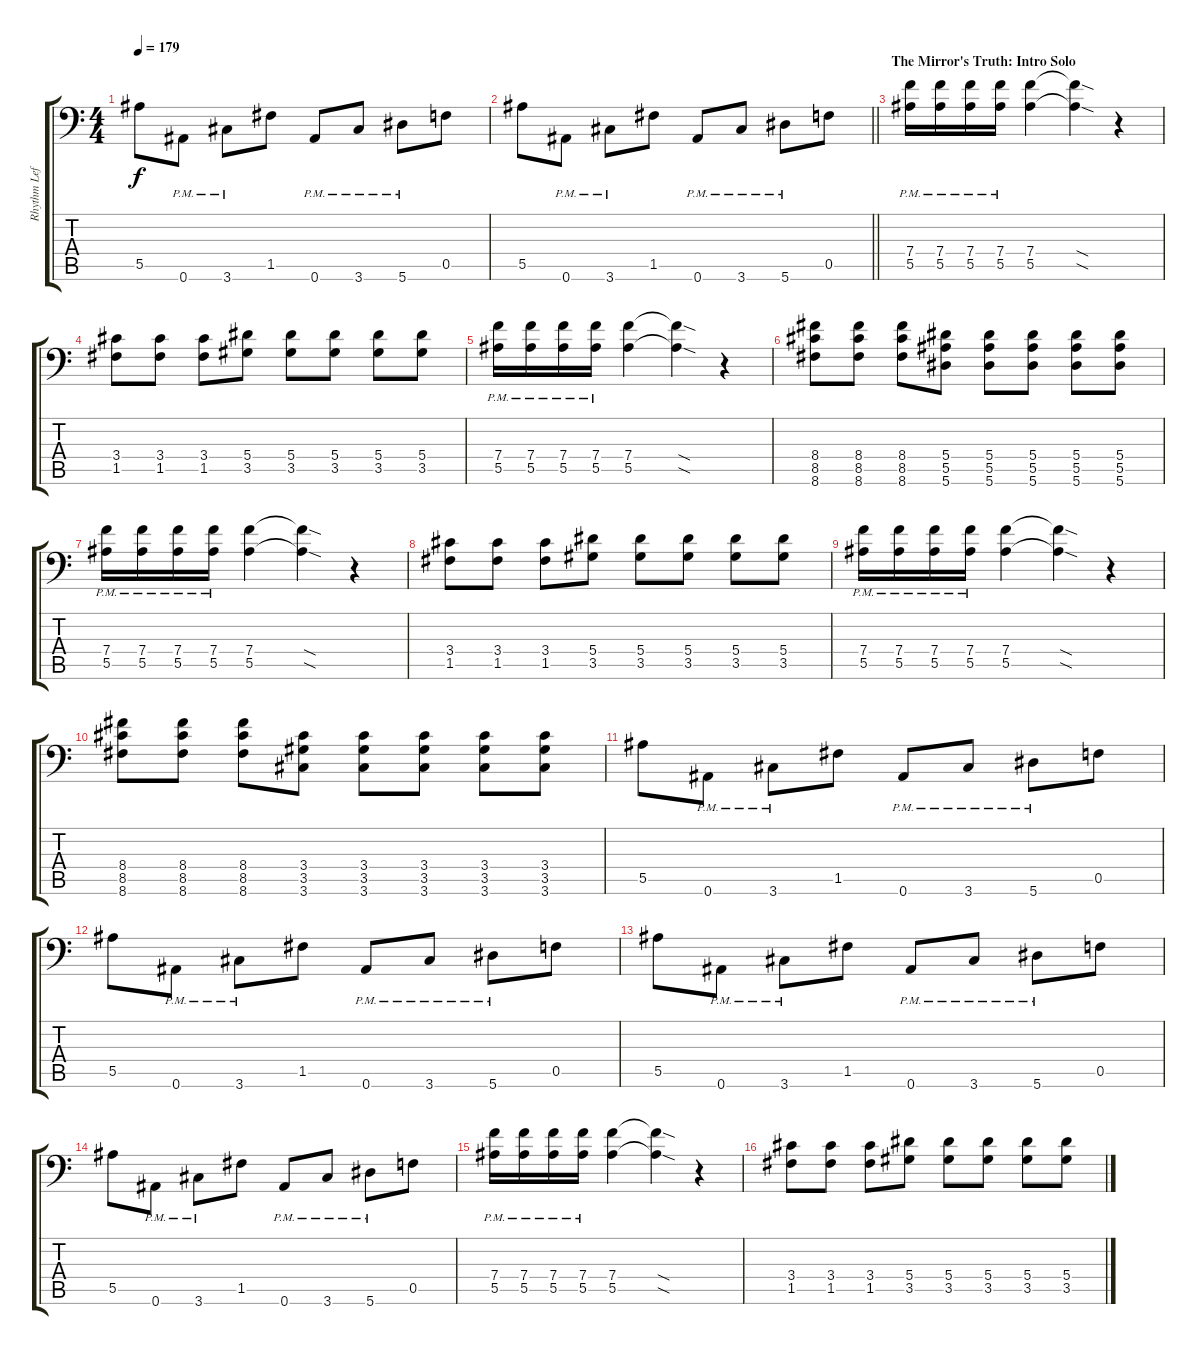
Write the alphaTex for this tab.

\track ("Rhythm Left" "Rhythm Lef") {instrument distortionguitar}
\staff {score tabs}
\tuning (C4 G3 Eb3 Bb2 F2 Bb1) {hide}
\ts (4 4)
\tempo 179
\clef f4
\ks c
5.5.8{dy f} 0.6{pm}.8 3.6{pm}.8 1.5.8 0.6{pm}.8 3.6{pm}.8 5.6{pm}.8 0.5.8 |
\barLineRight lightlight
5.5.8 0.6{pm}.8 3.6{pm}.8 1.5.8 0.6{pm}.8 3.6{pm}.8 5.6{pm}.8 0.5.8 |
\section ("" "The Mirror's Truth: Intro Solo")
(7.4{pm} 5.5{pm}).16 (7.4{pm} 5.5{pm}).16 (7.4{pm} 5.5{pm}).16 (7.4{pm} 5.5{pm}).16 (7.4 5.5).4 (7.4{sod t} 5.5{sod t}).4 r.4 |
(3.4 1.5).8 (3.4 1.5).8 (3.4 1.5).8 (5.4 3.5).8 (5.4 3.5).8 (5.4 3.5).8 (5.4 3.5).8 (5.4 3.5).8 |
(7.4{pm} 5.5{pm}).16 (7.4{pm} 5.5{pm}).16 (7.4{pm} 5.5{pm}).16 (7.4{pm} 5.5{pm}).16 (7.4 5.5).4 (7.4{sod t} 5.5{sod t}).4 r.4 |
(8.4 8.5 8.6).8 (8.4 8.5 8.6).8 (8.4 8.5 8.6).8 (5.4 5.5 5.6).8 (5.4 5.5 5.6).8 (5.4 5.5 5.6).8 (5.4 5.5 5.6).8 (5.4 5.5 5.6).8 |
(7.4{pm} 5.5{pm}).16 (7.4{pm} 5.5{pm}).16 (7.4{pm} 5.5{pm}).16 (7.4{pm} 5.5{pm}).16 (7.4 5.5).4 (7.4{sod t} 5.5{sod t}).4 r.4 |
(3.4 1.5).8 (3.4 1.5).8 (3.4 1.5).8 (5.4 3.5).8 (5.4 3.5).8 (5.4 3.5).8 (5.4 3.5).8 (5.4 3.5).8 |
(7.4{pm} 5.5{pm}).16 (7.4{pm} 5.5{pm}).16 (7.4{pm} 5.5{pm}).16 (7.4{pm} 5.5{pm}).16 (7.4 5.5).4 (7.4{sod t} 5.5{sod t}).4 r.4 |
(8.4 8.5 8.6).8 (8.4 8.5 8.6).8 (8.4 8.5 8.6).8 (3.4 3.5 3.6).8 (3.4 3.5 3.6).8 (3.4 3.5 3.6).8 (3.4 3.5 3.6).8 (3.4 3.5 3.6).8 |
5.5.8 0.6{pm}.8 3.6{pm}.8 1.5.8 0.6{pm}.8 3.6{pm}.8 5.6{pm}.8 0.5.8 |
5.5.8 0.6{pm}.8 3.6{pm}.8 1.5.8 0.6{pm}.8 3.6{pm}.8 5.6{pm}.8 0.5.8 |
5.5.8 0.6{pm}.8 3.6{pm}.8 1.5.8 0.6{pm}.8 3.6{pm}.8 5.6{pm}.8 0.5.8 |
5.5.8 0.6{pm}.8 3.6{pm}.8 1.5.8 0.6{pm}.8 3.6{pm}.8 5.6{pm}.8 0.5.8 |
(7.4{pm} 5.5{pm}).16 (7.4{pm} 5.5{pm}).16 (7.4{pm} 5.5{pm}).16 (7.4{pm} 5.5{pm}).16 (7.4 5.5).4 (7.4{sod t} 5.5{sod t}).4 r.4 |
(3.4 1.5).8 (3.4 1.5).8 (3.4 1.5).8 (5.4 3.5).8 (5.4 3.5).8 (5.4 3.5).8 (5.4 3.5).8 (5.4 3.5).8
